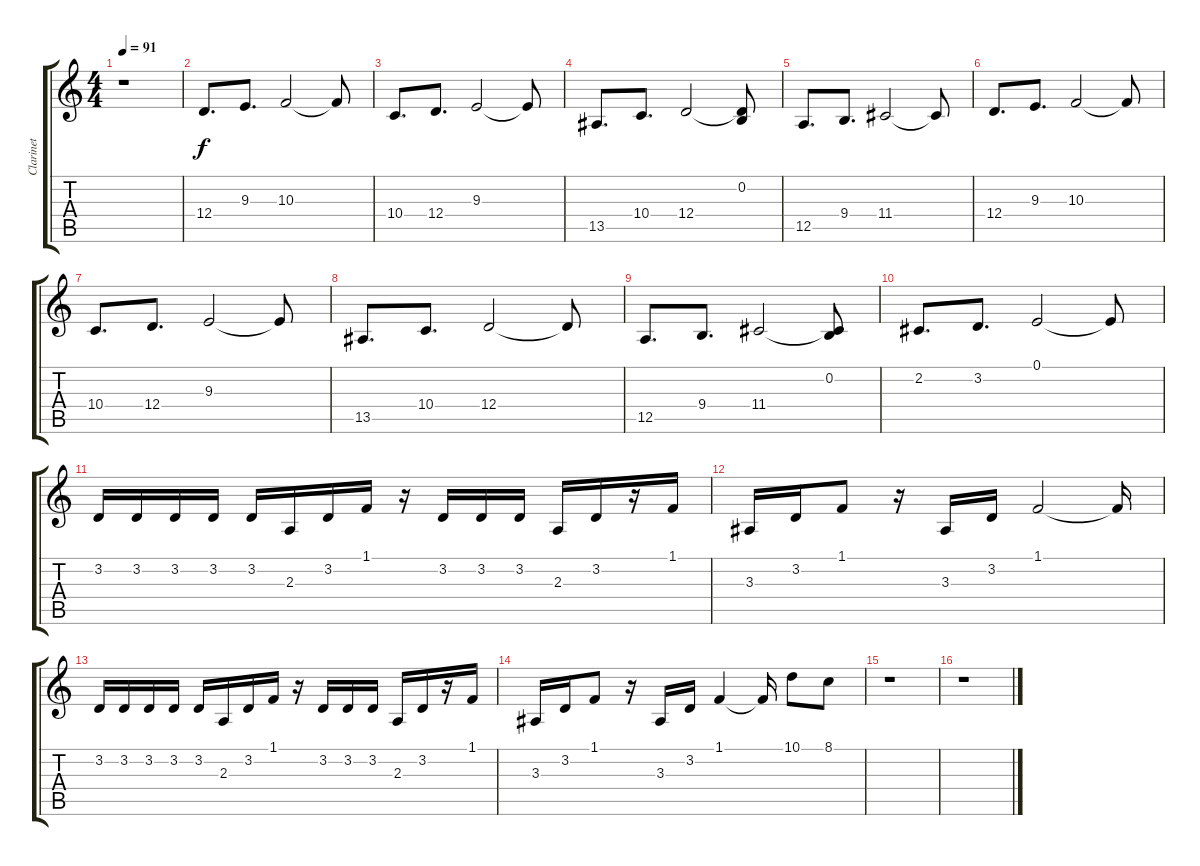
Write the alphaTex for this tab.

\track ("Clarinet" "Clarinet") {instrument clarinet}
\staff {score tabs}
\tuning (E4 B3 G3 D3 A2 E2) {hide}
\ts (4 4)
\tempo 91
\clef g2
\ks c
r.1{dy f} |
12.4.8{d} 9.3.8{d} 10.3.2 10.3{t}.8 |
10.4.8{d} 12.4.8{d} 9.3.2 9.3{t}.8 |
13.5.8{d} 10.4.8{d} 12.4.2 (0.2 12.4{t}).8 |
12.5.8{d} 9.4.8{d} 11.4.2 11.4{t}.8 |
12.4.8{d} 9.3.8{d} 10.3.2 10.3{t}.8 |
10.4.8{d} 12.4.8{d} 9.3.2 9.3{t}.8 |
13.5.8{d} 10.4.8{d} 12.4.2 12.4{t}.8 |
12.5.8{d} 9.4.8{d} 11.4.2 (0.2 11.4{t}).8 |
2.2.8{d} 3.2.8{d} 0.1.2 0.1{t}.8 |
3.2.16 3.2.16 3.2.16 3.2.16 3.2.16 2.3.16 3.2.16 1.1.16 r.16 3.2.16 3.2.16 3.2.16 2.3.16 3.2.16 r.16 1.1.16 |
3.3.16 3.2.16 1.1.8 r.16 3.3.16 3.2.16 1.1.2 1.1{t}.16 |
3.2.16 3.2.16 3.2.16 3.2.16 3.2.16 2.3.16 3.2.16 1.1.16 r.16 3.2.16 3.2.16 3.2.16 2.3.16 3.2.16 r.16 1.1.16 |
3.3.16 3.2.16 1.1.8 r.16 3.3.16 3.2.16 1.1.4 1.1{t}.16 10.1.8 8.1.8 |
r.1 |
r.1
